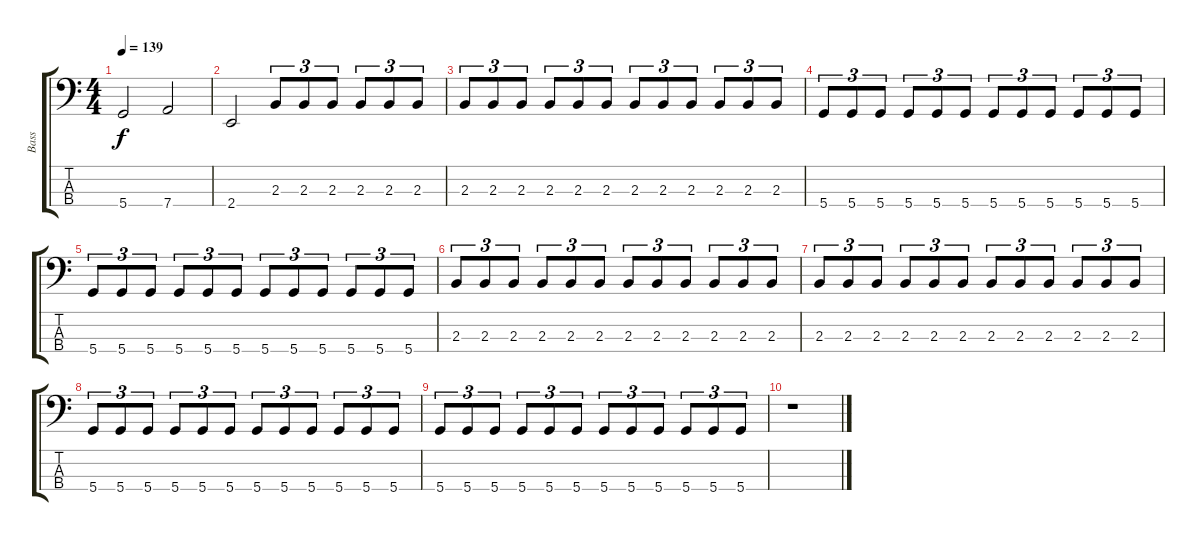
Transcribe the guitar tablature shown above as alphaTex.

\track ("Bass" "Bass") {instrument distortionguitar}
\staff {score tabs}
\tuning (G2 D2 A1 D1) {hide}
\ts (4 4)
\tempo 139
\clef f4
\ks c
5.4.2{dy f} 7.4.2 |
2.4.2 2.3.8{tu (3 2)} 2.3.8{tu (3 2)} 2.3.8{tu (3 2)} 2.3.8{tu (3 2)} 2.3.8{tu (3 2)} 2.3.8{tu (3 2)} |
2.3.8{tu (3 2)} 2.3.8{tu (3 2)} 2.3.8{tu (3 2)} 2.3.8{tu (3 2)} 2.3.8{tu (3 2)} 2.3.8{tu (3 2)} 2.3.8{tu (3 2)} 2.3.8{tu (3 2)} 2.3.8{tu (3 2)} 2.3.8{tu (3 2)} 2.3.8{tu (3 2)} 2.3.8{tu (3 2)} |
5.4.8{tu (3 2)} 5.4.8{tu (3 2)} 5.4.8{tu (3 2)} 5.4.8{tu (3 2)} 5.4.8{tu (3 2)} 5.4.8{tu (3 2)} 5.4.8{tu (3 2)} 5.4.8{tu (3 2)} 5.4.8{tu (3 2)} 5.4.8{tu (3 2)} 5.4.8{tu (3 2)} 5.4.8{tu (3 2)} |
5.4.8{tu (3 2)} 5.4.8{tu (3 2)} 5.4.8{tu (3 2)} 5.4.8{tu (3 2)} 5.4.8{tu (3 2)} 5.4.8{tu (3 2)} 5.4.8{tu (3 2)} 5.4.8{tu (3 2)} 5.4.8{tu (3 2)} 5.4.8{tu (3 2)} 5.4.8{tu (3 2)} 5.4.8{tu (3 2)} |
2.3.8{tu (3 2)} 2.3.8{tu (3 2)} 2.3.8{tu (3 2)} 2.3.8{tu (3 2)} 2.3.8{tu (3 2)} 2.3.8{tu (3 2)} 2.3.8{tu (3 2)} 2.3.8{tu (3 2)} 2.3.8{tu (3 2)} 2.3.8{tu (3 2)} 2.3.8{tu (3 2)} 2.3.8{tu (3 2)} |
2.3.8{tu (3 2)} 2.3.8{tu (3 2)} 2.3.8{tu (3 2)} 2.3.8{tu (3 2)} 2.3.8{tu (3 2)} 2.3.8{tu (3 2)} 2.3.8{tu (3 2)} 2.3.8{tu (3 2)} 2.3.8{tu (3 2)} 2.3.8{tu (3 2)} 2.3.8{tu (3 2)} 2.3.8{tu (3 2)} |
5.4.8{tu (3 2)} 5.4.8{tu (3 2)} 5.4.8{tu (3 2)} 5.4.8{tu (3 2)} 5.4.8{tu (3 2)} 5.4.8{tu (3 2)} 5.4.8{tu (3 2)} 5.4.8{tu (3 2)} 5.4.8{tu (3 2)} 5.4.8{tu (3 2)} 5.4.8{tu (3 2)} 5.4.8{tu (3 2)} |
5.4.8{tu (3 2)} 5.4.8{tu (3 2)} 5.4.8{tu (3 2)} 5.4.8{tu (3 2)} 5.4.8{tu (3 2)} 5.4.8{tu (3 2)} 5.4.8{tu (3 2)} 5.4.8{tu (3 2)} 5.4.8{tu (3 2)} 5.4.8{tu (3 2)} 5.4.8{tu (3 2)} 5.4.8{tu (3 2)} |
r.1
